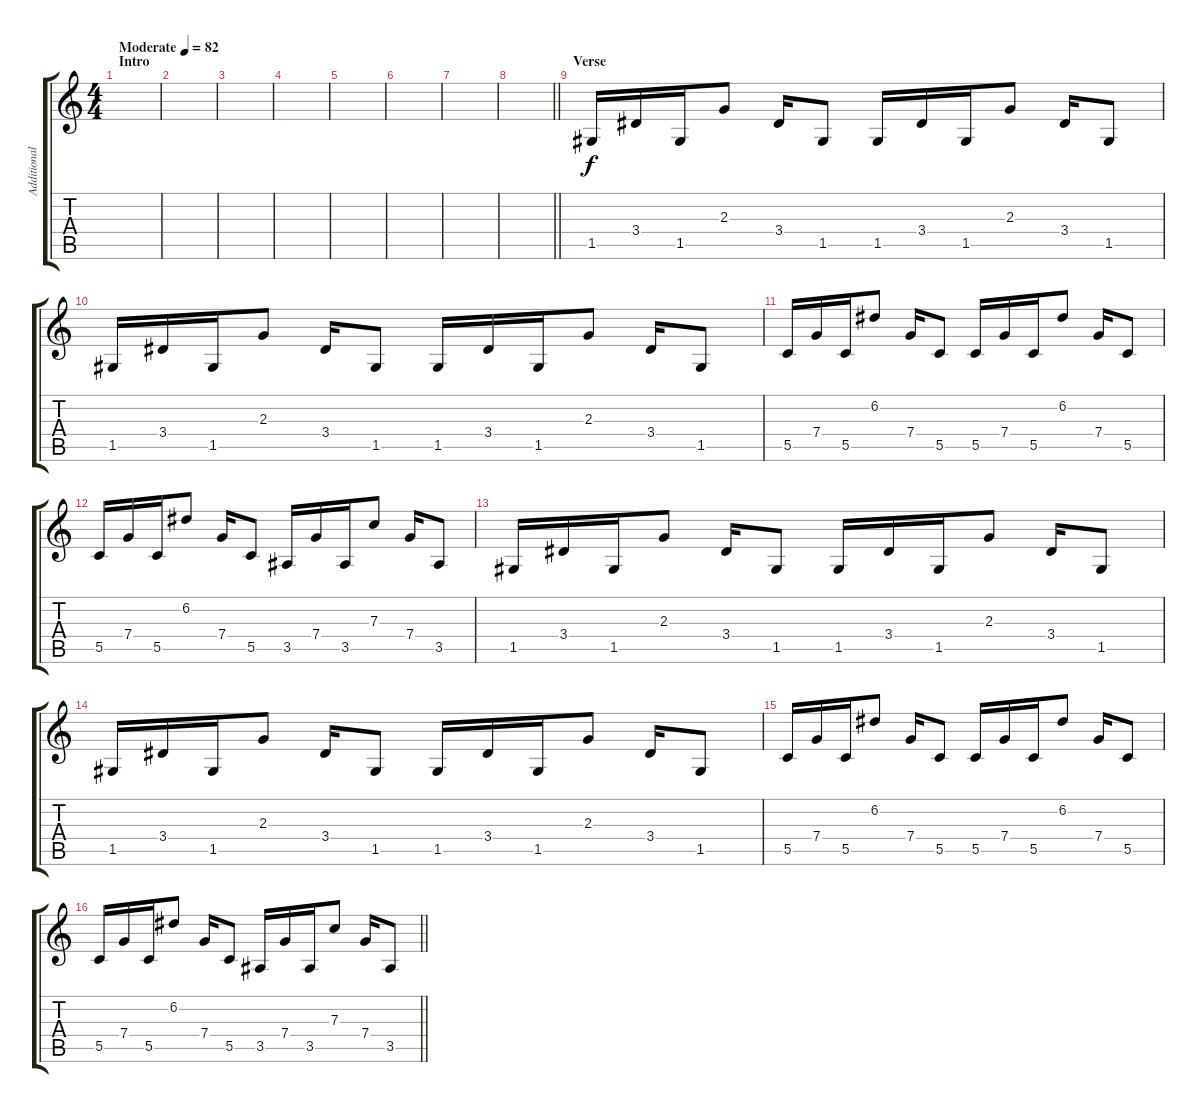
\track ("Additional Robin Sjunnesson" "Additional") {instrument electricguitarjazz}
\staff {score tabs}
\tuning (D4 A3 F3 C3 G2 C2) {hide}
\ts (4 4)
\section ("" "Intro")
\tempo (82 "Moderate")
\clef g2
\ks c
|
|
|
|
|
|
|
\barLineRight lightlight
|
\section ("" "Verse")
1.5.16 3.4.16 1.5.16 2.3.8 3.4.16 1.5.8 1.5.16 3.4.16 1.5.16 2.3.8 3.4.16 1.5.8 |
1.5.16 3.4.16 1.5.16 2.3.8 3.4.16 1.5.8 1.5.16 3.4.16 1.5.16 2.3.8 3.4.16 1.5.8 |
5.5.16 7.4.16 5.5.16 6.2.8 7.4.16 5.5.8 5.5.16 7.4.16 5.5.16 6.2.8 7.4.16 5.5.8 |
5.5.16 7.4.16 5.5.16 6.2.8 7.4.16 5.5.8 3.5.16 7.4.16 3.5.16 7.3.8 7.4.16 3.5.8 |
1.5.16 3.4.16 1.5.16 2.3.8 3.4.16 1.5.8 1.5.16 3.4.16 1.5.16 2.3.8 3.4.16 1.5.8 |
1.5.16 3.4.16 1.5.16 2.3.8 3.4.16 1.5.8 1.5.16 3.4.16 1.5.16 2.3.8 3.4.16 1.5.8 |
5.5.16 7.4.16 5.5.16 6.2.8 7.4.16 5.5.8 5.5.16 7.4.16 5.5.16 6.2.8 7.4.16 5.5.8 |
\barLineRight lightlight
5.5.16 7.4.16 5.5.16 6.2.8 7.4.16 5.5.8 3.5.16 7.4.16 3.5.16 7.3.8 7.4.16 3.5.8
